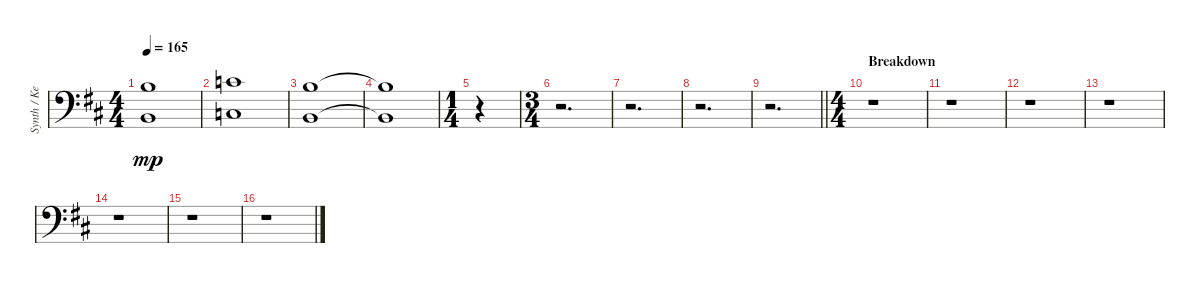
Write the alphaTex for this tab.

\track ("Synth / Keyboard I" "Synth / Ke") {instrument synthstrings1}
\staff {score}
\tuning (Db4 Ab3 E3 B2 Gb2 B1 Gb1) {hide}
\ts (4 4)
\tempo 165
\clef f4
\ks d
(7.3 5.5).1{dy mp} |
(8.3 6.5).1 |
(7.3 5.5).1 |
(7.3{t} 5.5{t}).1 |
\ts (1 4)
r.4 |
\ts (3 4)
r.2{d} |
r.2{d} |
r.2{d} |
\barLineRight lightlight
r.2{d} |
\ts (4 4)
\section ("" "Breakdown")
r.1 |
r.1 |
r.1 |
r.1 |
r.1 |
r.1 |
r.1
